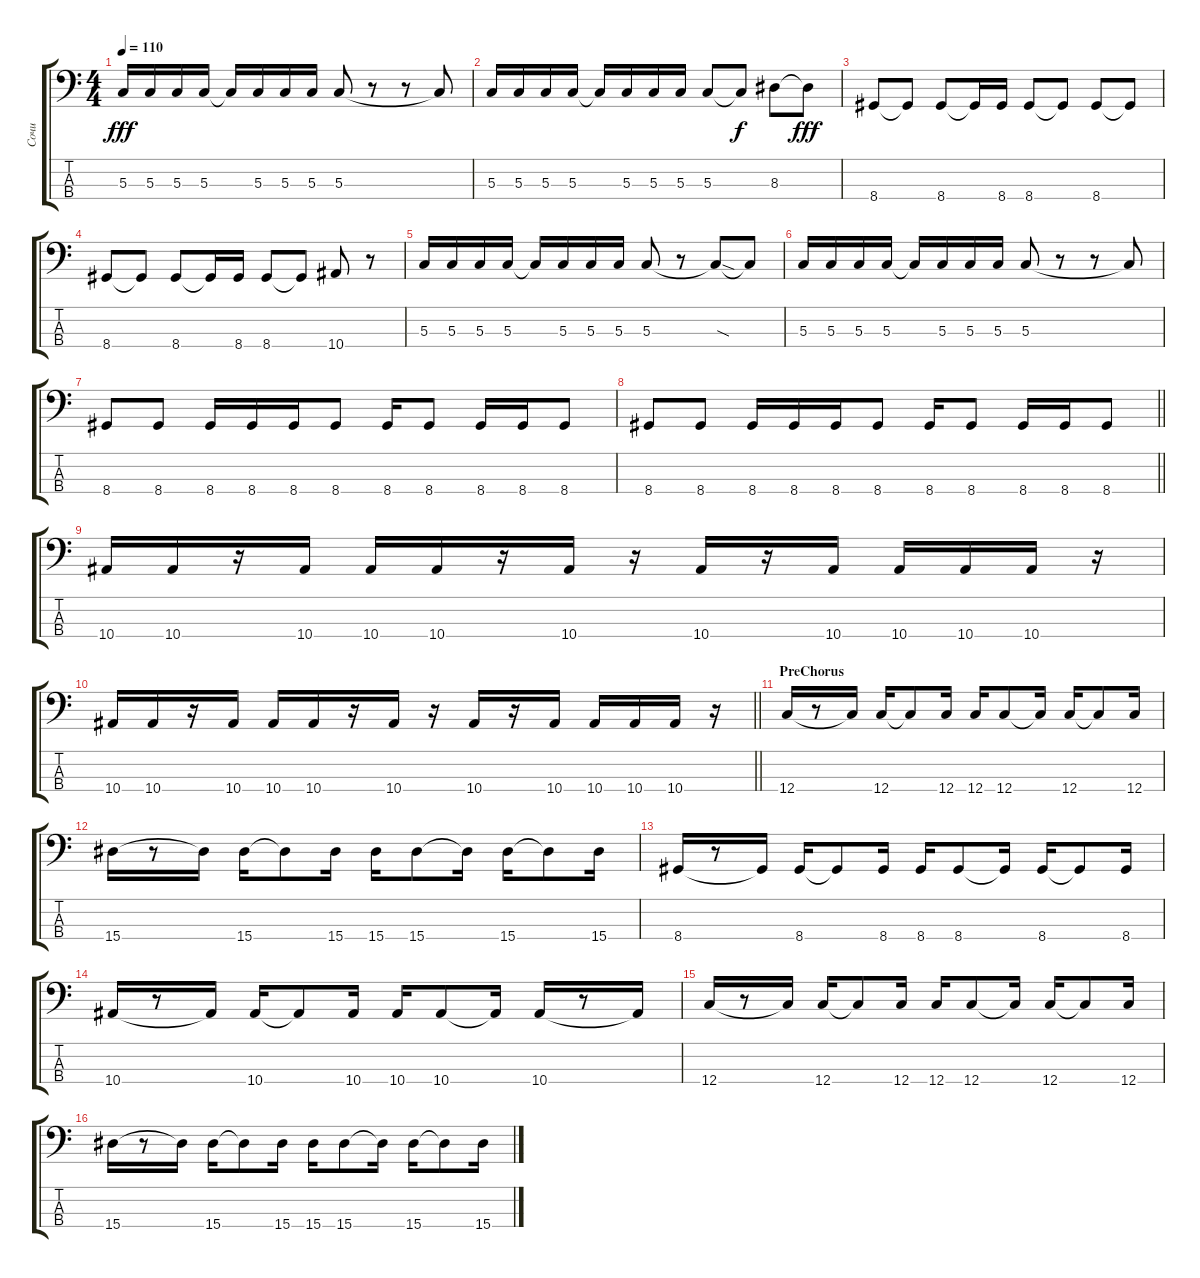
\track ("Сочи" "Сочи") {instrument electricbasspick}
\staff {score tabs}
\tuning (F2 C2 G1 C1) {hide}
\ts (4 4)
\tempo 110
\clef f4
\ks c
5.3.16{dy fff} 5.3.16 5.3.16 5.3.16 5.3{t}.16 5.3.16 5.3.16 5.3.16 5.3.8 r.8 r.8 5.3{t}.8 |
5.3.16 5.3.16 5.3.16 5.3.16 5.3{t}.16 5.3.16 5.3.16 5.3.16 5.3.8 5.3{t}.8{dy f} 8.3.8 8.3{t}.8{dy fff} |
8.4.8 8.4{t}.8 8.4.8 8.4{t}.16 8.4.16 8.4.8 8.4{t}.8 8.4.8 8.4{t}.8 |
8.4.8 8.4{t}.8 8.4.8 8.4{t}.16 8.4.16 8.4.8 8.4{t}.8 10.4.8 r.8 |
5.3.16 5.3.16 5.3.16 5.3.16 5.3{t}.16 5.3.16 5.3.16 5.3.16 5.3.8 r.8 5.3{sod t}.8 5.3{t}.8 |
5.3.16 5.3.16 5.3.16 5.3.16 5.3{t}.16 5.3.16 5.3.16 5.3.16 5.3.8 r.8 r.8 5.3{t}.8 |
8.4.8 8.4.8 8.4.16 8.4.16 8.4.16 8.4.8 8.4.16 8.4.8 8.4.16 8.4.16 8.4.8 |
\barLineRight lightlight
8.4.8 8.4.8 8.4.16 8.4.16 8.4.16 8.4.8 8.4.16 8.4.8 8.4.16 8.4.16 8.4.8 |
\section ("" "")
10.4.16 10.4.16 r.16 10.4.16 10.4.16 10.4.16 r.16 10.4.16 r.16 10.4.16 r.16 10.4.16 10.4.16 10.4.16 10.4.16 r.16 |
\barLineRight lightlight
10.4.16 10.4.16 r.16 10.4.16 10.4.16 10.4.16 r.16 10.4.16 r.16 10.4.16 r.16 10.4.16 10.4.16 10.4.16 10.4.16 r.16 |
\section ("" "PreChorus")
12.4.16 r.8 12.4{t}.16 12.4.16 12.4{t}.8 12.4.16 12.4.16 12.4.8 12.4{t}.16 12.4.16 12.4{t}.8 12.4.16 |
15.4.16 r.8 15.4{t}.16 15.4.16 15.4{t}.8 15.4.16 15.4.16 15.4.8 15.4{t}.16 15.4.16 15.4{t}.8 15.4.16 |
8.4.16 r.8 8.4{t}.16 8.4.16 8.4{t}.8 8.4.16 8.4.16 8.4.8 8.4{t}.16 8.4.16 8.4{t}.8 8.4.16 |
10.4.16 r.8 10.4{t}.16 10.4.16 10.4{t}.8 10.4.16 10.4.16 10.4.8 10.4{t}.16 10.4.16 r.8 10.4{t}.16 |
12.4.16 r.8 12.4{t}.16 12.4.16 12.4{t}.8 12.4.16 12.4.16 12.4.8 12.4{t}.16 12.4.16 12.4{t}.8 12.4.16 |
15.4.16 r.8 15.4{t}.16 15.4.16 15.4{t}.8 15.4.16 15.4.16 15.4.8 15.4{t}.16 15.4.16 15.4{t}.8 15.4.16
